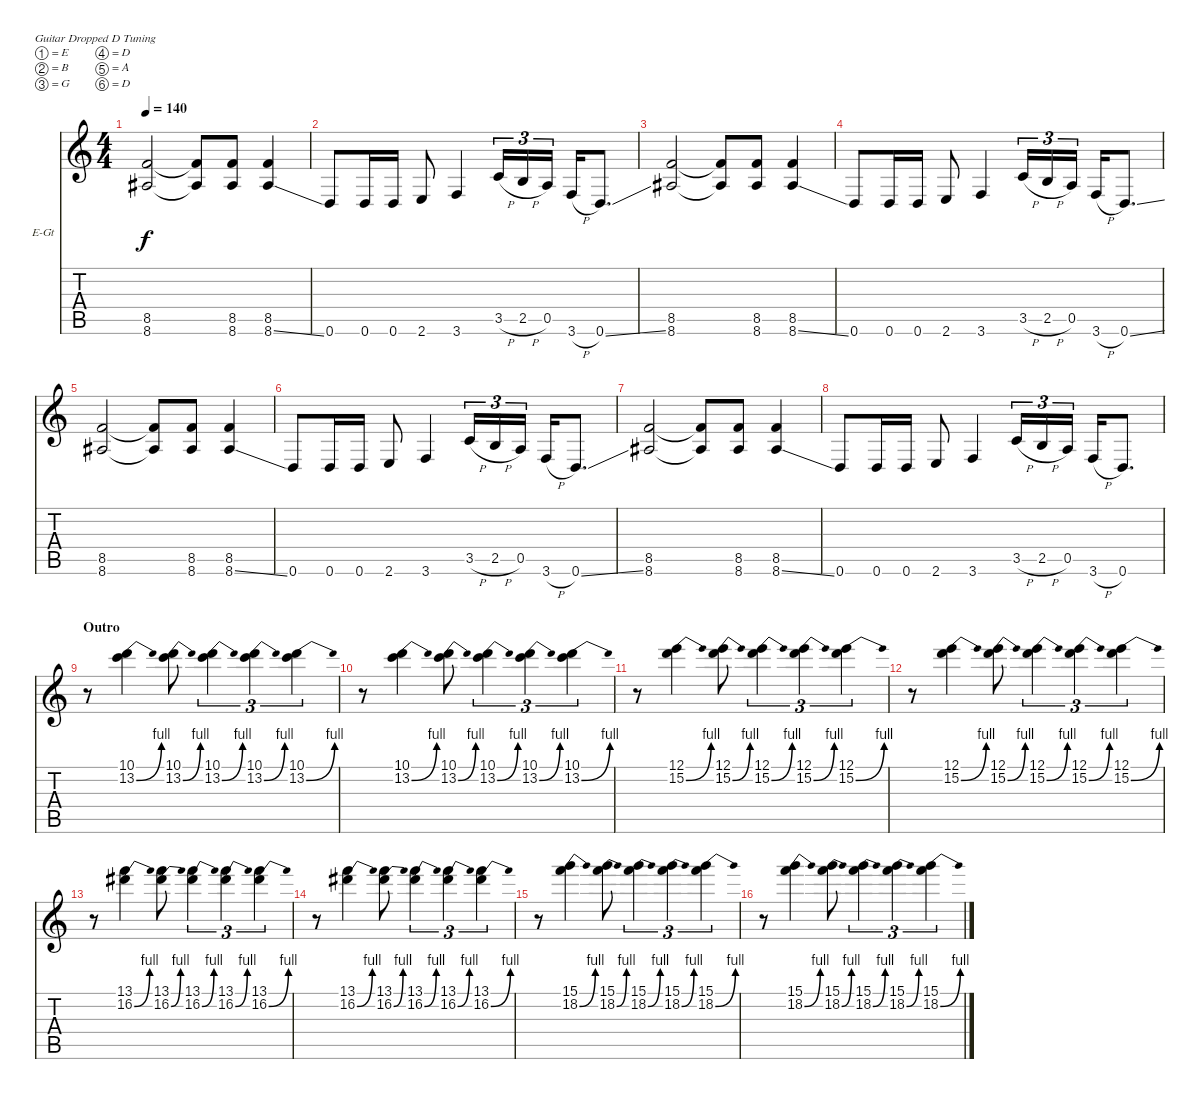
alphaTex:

\defaultSystemsLayout 4
\bracketExtendMode nobrackets
\firstSystemTrackNameOrientation horizontal
\otherSystemsTrackNameOrientation horizontal
\track ("Mike McCready (Drop D)" "E-Gt") {instrument overdrivenguitar}
\staff {score tabs}
\tuning (E4 B3 G3 D3 A2 D2)
\ts (4 4)
\tempo 140
\clef g2
\ks c
(8.5 8.6).2{dy f} (8.5{t} 8.6{t}).8 (8.5 8.6).8 (8.5 8.6{ss}).4 |
0.6.8 0.6.16 0.6.16 2.6.8 3.6.4 3.5{h}.16{tu (3 2)} 2.5{h}.16{tu (3 2)} 0.5.16{tu (3 2)} 3.6{h}.16 0.6{ss}.8{d} |
(8.5 8.6).2 (8.5{t} 8.6{t}).8 (8.5 8.6).8 (8.5 8.6{ss}).4 |
0.6.8 0.6.16 0.6.16 2.6.8 3.6.4 3.5{h}.16{tu (3 2)} 2.5{h}.16{tu (3 2)} 0.5.16{tu (3 2)} 3.6{h}.16 0.6{ss}.8{d} |
(8.5 8.6).2 (8.5{t} 8.6{t}).8 (8.5 8.6).8 (8.5 8.6{ss}).4 |
0.6.8 0.6.16 0.6.16 2.6.8 3.6.4 3.5{h}.16{tu (3 2)} 2.5{h}.16{tu (3 2)} 0.5.16{tu (3 2)} 3.6{h}.16 0.6{ss}.8{d} |
(8.5 8.6).2 (8.5{t} 8.6{t}).8 (8.5 8.6).8 (8.5 8.6{ss}).4 |
0.6.8 0.6.16 0.6.16 2.6.8 3.6.4 3.5{h}.16{tu (3 2)} 2.5{h}.16{tu (3 2)} 0.5.16{tu (3 2)} 3.6{h}.16 0.6.8{d} |
\section ("" "Outro")
r.8 (10.1 13.2{be (bend 0 0 60 4)}).4 (10.1 13.2{be (bend 0 0 60 4)}).8 (10.1 13.2{be (bend 0 0 60 4)}).4{tu (3 2)} (10.1 13.2{be (bend 0 0 60 4)}).4{tu (3 2)} (10.1 13.2{be (bend 0 0 60 4)}).4{tu (3 2)} |
r.8 (10.1 13.2{be (bend 0 0 60 4)}).4 (10.1 13.2{be (bend 0 0 60 4)}).8 (10.1 13.2{be (bend 0 0 60 4)}).4{tu (3 2)} (10.1 13.2{be (bend 0 0 60 4)}).4{tu (3 2)} (10.1 13.2{be (bend 0 0 60 4)}).4{tu (3 2)} |
r.8 (12.1 15.2{be (bend 0 0 60 4)}).4 (12.1 15.2{be (bend 0 0 60 4)}).8 (12.1 15.2{be (bend 0 0 60 4)}).4{tu (3 2)} (12.1 15.2{be (bend 0 0 60 4)}).4{tu (3 2)} (12.1 15.2{be (bend 0 0 60 4)}).4{tu (3 2)} |
r.8 (12.1 15.2{be (bend 0 0 60 4)}).4 (12.1 15.2{be (bend 0 0 60 4)}).8 (12.1 15.2{be (bend 0 0 60 4)}).4{tu (3 2)} (12.1 15.2{be (bend 0 0 60 4)}).4{tu (3 2)} (12.1 15.2{be (bend 0 0 60 4)}).4{tu (3 2)} |
r.8 (13.1 16.2{be (bend 0 0 60 4)}).4 (13.1 16.2{be (bend 0 0 60 4)}).8 (13.1 16.2{be (bend 0 0 60 4)}).4{tu (3 2)} (13.1 16.2{be (bend 0 0 60 4)}).4{tu (3 2)} (13.1 16.2{be (bend 0 0 60 4)}).4{tu (3 2)} |
r.8 (13.1 16.2{be (bend 0 0 60 4)}).4 (13.1 16.2{be (bend 0 0 60 4)}).8 (13.1 16.2{be (bend 0 0 60 4)}).4{tu (3 2)} (13.1 16.2{be (bend 0 0 60 4)}).4{tu (3 2)} (13.1 16.2{be (bend 0 0 60 4)}).4{tu (3 2)} |
r.8 (15.1 18.2{be (bend 0 0 60 4)}).4 (15.1 18.2{be (bend 0 0 60 4)}).8 (15.1 18.2{be (bend 0 0 60 4)}).4{tu (3 2)} (15.1 18.2{be (bend 0 0 60 4)}).4{tu (3 2)} (15.1 18.2{be (bend 0 0 60 4)}).4{tu (3 2)} |
r.8 (15.1 18.2{be (bend 0 0 60 4)}).4 (15.1 18.2{be (bend 0 0 60 4)}).8 (15.1 18.2{be (bend 0 0 60 4)}).4{tu (3 2)} (15.1 18.2{be (bend 0 0 60 4)}).4{tu (3 2)} (15.1 18.2{be (bend 0 0 60 4)}).4{tu (3 2)}
